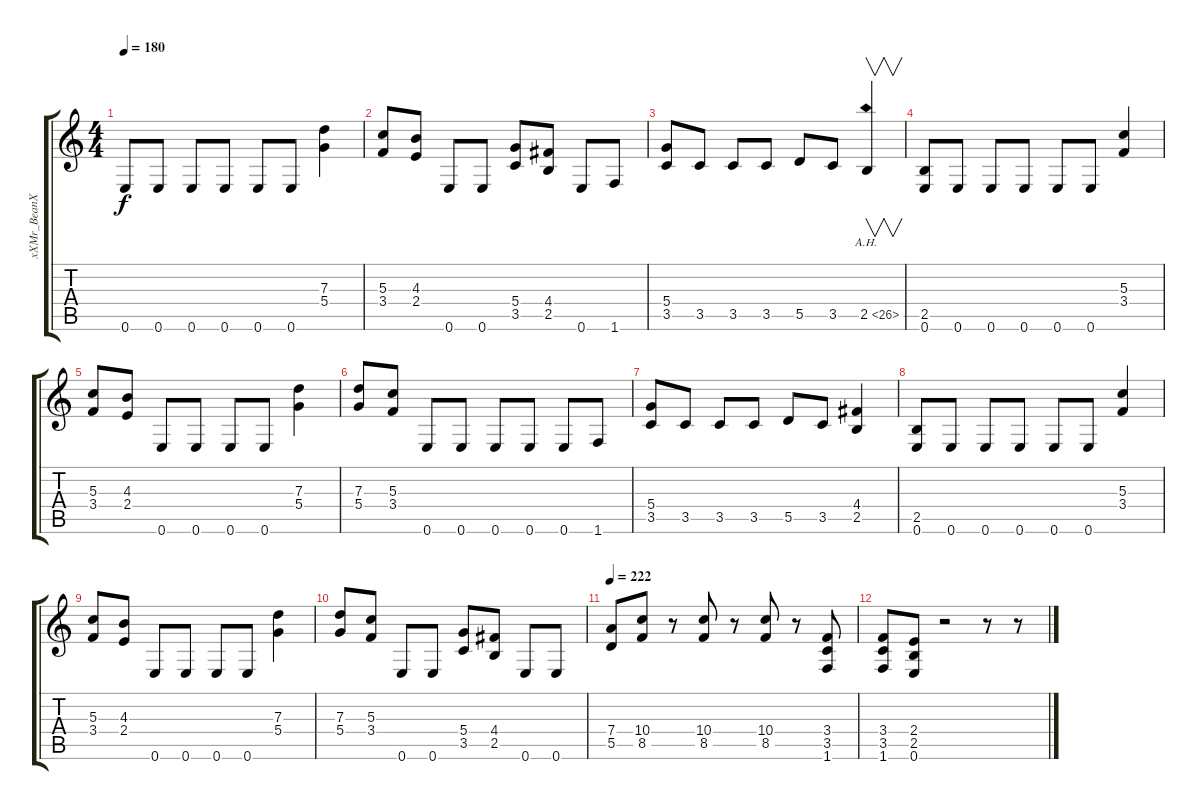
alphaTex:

\track ("xXMr_BeanXx_BE" "xXMr_BeanX") {instrument distortionguitar}
\staff {score tabs}
\tuning (E4 B3 G3 D3 A2 E2) {hide}
\ts (4 4)
\tempo 180
\clef g2
\ks c
0.6.8{dy f} 0.6.8 0.6.8 0.6.8 0.6.8 0.6.8 (7.3 5.4).4 |
(5.3 3.4).8 (4.3 2.4).8 0.6.8 0.6.8 (5.4 3.5).8 (4.4 2.5).8 0.6.8 1.6.8 |
(5.4 3.5).8 3.5.8 3.5.8 3.5.8 5.5.8 3.5.8 2.5{ah 24}.4{v} |
(2.5 0.6).8 0.6.8 0.6.8 0.6.8 0.6.8 0.6.8 (5.3 3.4).4 |
(5.3 3.4).8 (4.3 2.4).8 0.6.8 0.6.8 0.6.8 0.6.8 (7.3 5.4).4 |
(7.3 5.4).8 (5.3 3.4).8 0.6.8 0.6.8 0.6.8 0.6.8 0.6.8 1.6.8 |
(5.4 3.5).8 3.5.8 3.5.8 3.5.8 5.5.8 3.5.8 (4.4 2.5).4 |
(2.5 0.6).8 0.6.8 0.6.8 0.6.8 0.6.8 0.6.8 (5.3 3.4).4 |
(5.3 3.4).8 (4.3 2.4).8 0.6.8 0.6.8 0.6.8 0.6.8 (7.3 5.4).4 |
(7.3 5.4).8 (5.3 3.4).8 0.6.8 0.6.8 (5.4 3.5).8 (4.4 2.5).8 0.6.8 0.6.8 |
\tempo 222
(7.4 5.5).8 (10.4 8.5).8 r.8 (10.4 8.5).8 r.8 (10.4 8.5).8 r.8 (3.4 3.5 1.6).8 |
(3.4 3.5 1.6).8 (2.4 2.5 0.6).8 r.2 r.8 r.8
